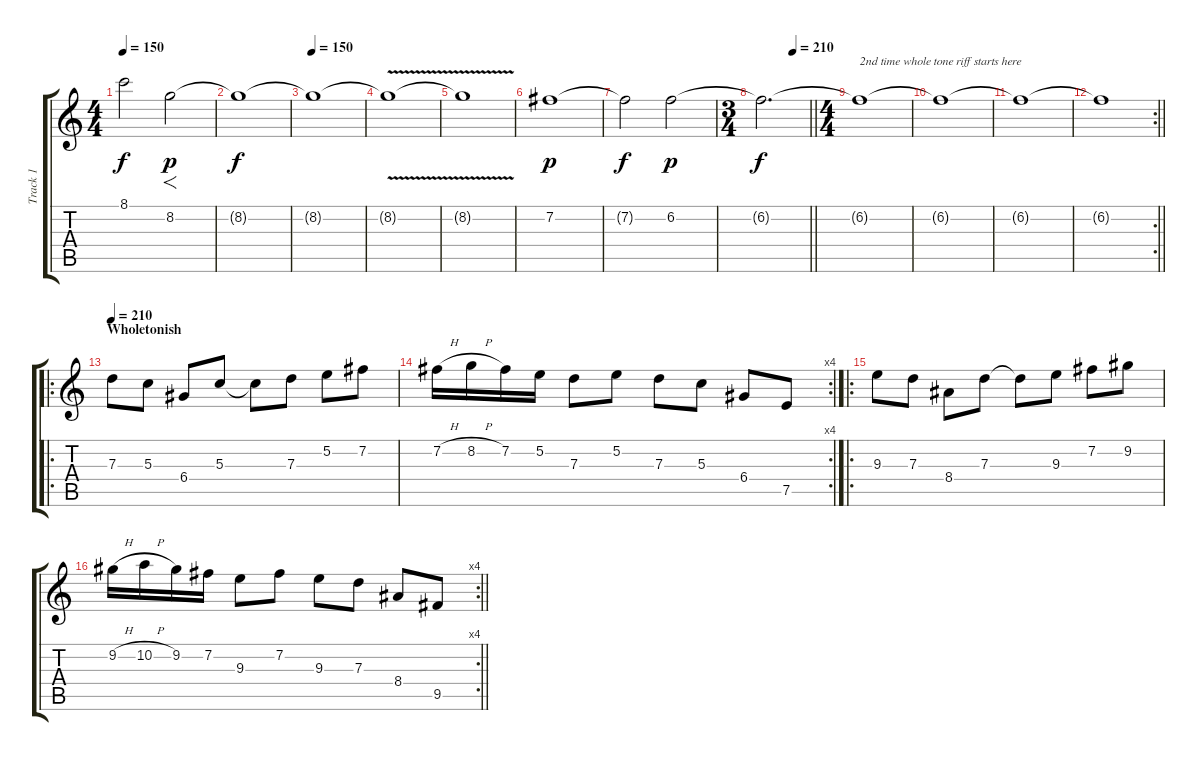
\track ("Track 1" "Track 1") {instrument distortionguitar}
\staff {score tabs}
\tuning (E4 B3 G3 D3 A2 E2) {hide}
\ts (4 4)
\tempo 150
\clef g2
\ks c
8.1{t}.2{dy f} 8.2.2{f dy p} |
8.2{t}.1{dy f} |
\tempo 150
8.2{t}.1 |
8.2{v t}.1 |
8.2{t}.1 |
7.2.1{dy p} |
7.2{t}.2{dy f} 6.2.2{dy p volume 0} |
\ts (3 4)
\tempo (210 0.6666666666666666)
\barLineRight lightlight
6.2{t}.2{d dy f} |
\ts (4 4)
6.2{t}.1{txt "2nd time whole tone riff starts here"} |
6.2{t}.1 |
6.2{t}.1 |
\rc 2
\barLineRight lightlight
6.2{t}.1 |
\ro
\section ("" "Wholetonish")
\tempo 210
7.3.8{volume 13} 5.3.8 6.4.8 5.3.8 5.3{t}.8 7.3.8 5.2.8 7.2.8 |
\rc 4
7.2{h}.16 8.2{h}.16 7.2.16 5.2.16 7.3.8 5.2.8 7.3.8 5.3.8 6.4.8 7.5.8 |
\ro
9.3.8 7.3.8 8.4.8 7.3.8 7.3{t}.8 9.3.8 7.2.8 9.2.8 |
\rc 4
\barLineRight lightlight
9.2{h}.16 10.2{h}.16 9.2.16 7.2.16 9.3.8 7.2.8 9.3.8 7.3.8 8.4.8 9.5.8
